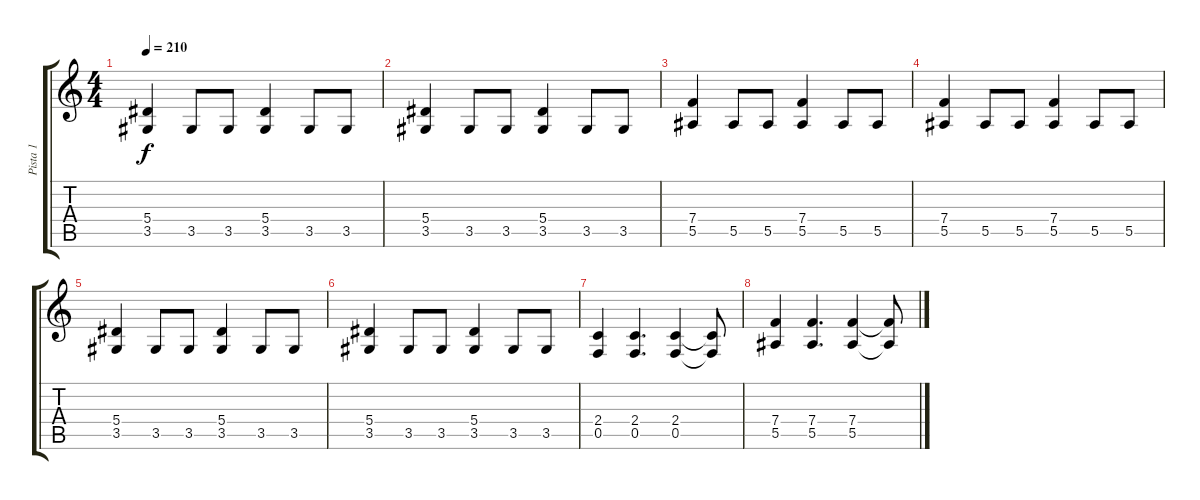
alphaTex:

\track ("Pista 1" "Pista 1") {instrument electricguitarjazz}
\staff {score tabs}
\tuning (C4 G3 Eb3 Bb2 F2 C2) {hide}
\ts (4 4)
\tempo 210
\clef g2
\ks c
(5.4 3.5).4{dy f} 3.5.8 3.5.8 (5.4 3.5).4 3.5.8 3.5.8 |
(5.4 3.5).4 3.5.8 3.5.8 (5.4 3.5).4 3.5.8 3.5.8 |
(7.4 5.5).4 5.5.8 5.5.8 (7.4 5.5).4 5.5.8 5.5.8 |
(7.4 5.5).4 5.5.8 5.5.8 (7.4 5.5).4 5.5.8 5.5.8 |
(5.4 3.5).4 3.5.8 3.5.8 (5.4 3.5).4 3.5.8 3.5.8 |
(5.4 3.5).4 3.5.8 3.5.8 (5.4 3.5).4 3.5.8 3.5.8 |
(2.4 0.5).4 (2.4 0.5).4{d} (2.4 0.5).4 (2.4{t} 0.5{t}).8 |
(7.4 5.5).4 (7.4 5.5).4{d} (7.4 5.5).4 (7.4{t} 5.5{t}).8
